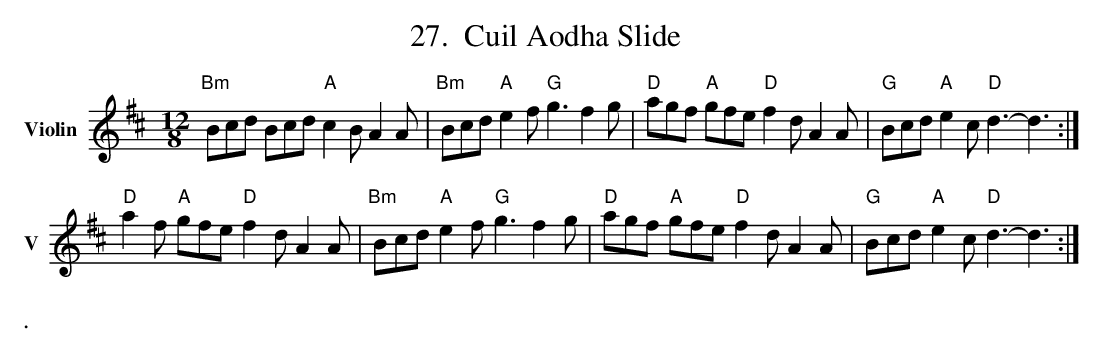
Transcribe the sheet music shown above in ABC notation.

X:1
T:Cuil Aodha Slide
M:12/8
L:1/8
%%score 1 | 2
K:D
V:1 name=Violin sname=V
"Bm"Bcd Bcd "A"c2B A2A|"Bm"Bcd "A"e2f "G"g3f2g|"D"agf "A"gfe"D"f2dA2A|"G"Bcd "A"e2c "D"d3-d3:|
"D"a2f "A"gfe "D"f2dA2A|"Bm"Bcd "A"e2f "G"g3f2g|"D"agf "A"gfe"D"f2dA2A|"G"Bcd "A"e2c "D"d3-d3:|
V:C clef=bass middle=d name=Cello sname=C
B3d3c2BA3|B3c3d3G3|d3A3A2Bc3|defa3d3A3:|
d3c3d3A3|B3c3d3G3|d3A3A2Bc3|defa3d3A3:|
